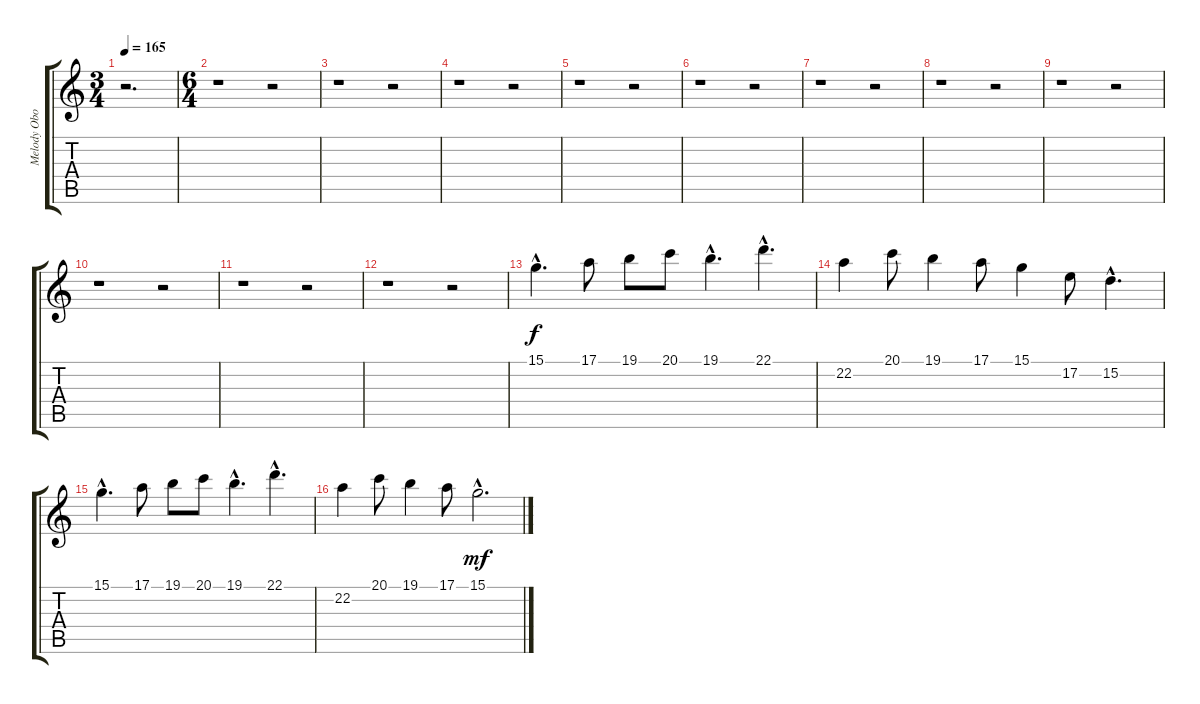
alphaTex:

\track ("Melody Oboe" "Melody Obo") {instrument oboe}
\staff {score tabs}
\tuning (E4 B3 G3 D3 A2 E2) {hide}
\ts (3 4)
\tempo 165
\clef g2
\ks c
r.2{d dy mf} |
\ts (6 4)
r.1 r.2 |
r.1 r.2 |
r.1 r.2 |
r.1 r.2 |
r.1 r.2 |
r.1 r.2 |
r.1 r.2 |
r.1 r.2 |
r.1 r.2 |
r.1 r.2 |
r.1 r.2 |
15.1{hac}.4{d dy f volume 16} 17.1.8 19.1.8 20.1.8 19.1{hac}.4{d} 22.1{hac}.4{d} |
22.2.4 20.1.8 19.1.4 17.1.8 15.1.4 17.2.8 15.2{hac}.4{d} |
15.1{hac}.4{d} 17.1.8 19.1.8 20.1.8 19.1{hac}.4{d} 22.1{hac}.4{d} |
22.2.4 20.1.8 19.1.4 17.1.8 15.1{hac}.2{d dy mf}
